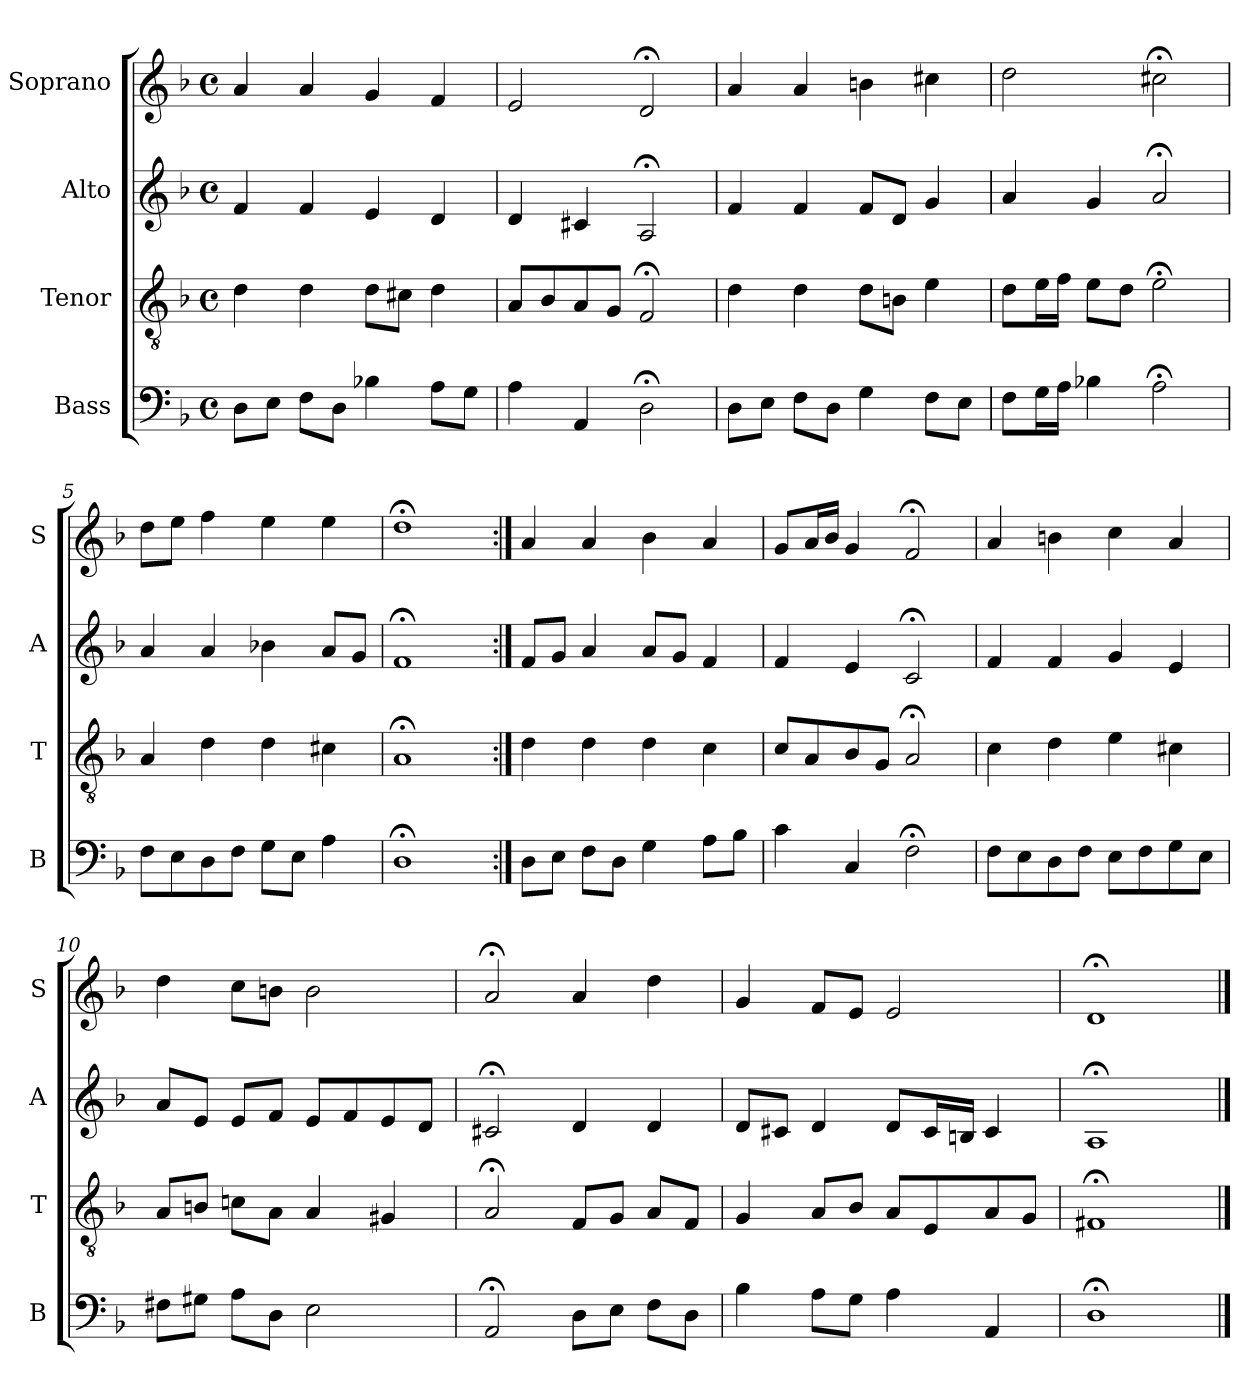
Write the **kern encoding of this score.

**kern	**kern	**kern	**kern
*part4	*part3	*part2	*part1
*staff4	*staff3	*staff2	*staff1
*I"Bass	*I"Tenor	*I"Alto	*I"Soprano
*I'B	*I'T	*I'A	*I'S
*clefF4	*clefGv2	*clefG2	*clefG2
*k[b-]	*k[b-]	*k[b-]	*k[b-]
*d:	*d:	*d:	*d:
*M4/4	*M4/4	*M4/4	*M4/4
*met(c)	*met(c)	*met(c)	*met(c)
*MM100	*MM100	*MM100	*MM100
=1	=1	=1	=1
8DL	4d	4f	4a
8EJ	.	.	.
8FL	4d	4f	4a
8DJ	.	.	.
4B-X	8dL	4e	4g
.	8c#XJ	.	.
8AL	4d	4d	4f
8GJ	.	.	.
=2	=2	=2	=2
4A	8AL	4d	2e
.	8B-	.	.
4AA	8A	4c#X	.
.	8GJ	.	.
2D;<	2F;<	2A;<	2d;<
=3	=3	=3	=3
8DL	4d	4f	4a
8EJ	.	.	.
8FL	4d	4f	4a
8DJ	.	.	.
4G	8dL	8fL	4bn
.	8BnJ	8dJ	.
8FL	4e	4g	4cc#X
8EJ	.	.	.
=4	=4	=4	=4
8FL	8dL	4a	2dd
16GL	16eL	.	.
16AJJ	16fJJ	.	.
4B-X	8eL	4g	.
.	8dJ	.	.
2A;<	2e;<	2a;<	2cc#X;<
=5	=5	=5	=5
8FL	4A	4a	8ddL
8E	.	.	8eeJ
8D	4d	4a	4ff
8FJ	.	.	.
8GL	4d	4b-X	4ee
8EJ	.	.	.
4A	4c#X	8aL	4ee
.	.	8gJ	.
=6	=6	=6	=6
1D;<	1A;<	1f;<	1dd;<
=7:|!	=7:|!	=7:|!	=7:|!
8DL	4d	8fL	4a
8EJ	.	8gJ	.
8FL	4d	4a	4a
8DJ	.	.	.
4G	4d	8aL	4b-
.	.	8gJ	.
8AL	4c	4f	4a
8B-J	.	.	.
=8	=8	=8	=8
4c	8cL	4f	8gL
.	8A	.	16aL
.	.	.	16b-JJ
4C	8B-	4e	4g
.	8GJ	.	.
2F;<	2A;<	2c;<	2f;<
=9	=9	=9	=9
8FL	4c	4f	4a
8E	.	.	.
8D	4d	4f	4bn
8FJ	.	.	.
8EL	4e	4g	4cc
8F	.	.	.
8Gi	4c#Xi	4ei	4ai
8EJ	.	.	.
=10	=10	=10	=10
8F#XL	8AL	8aL	4dd
8G#XJ	8BnJ	8eJ	.
8AL	8cnL	8eL	8ccL
8DJ	8AJ	8fJ	8bnJ
2E	4A	8eL	2b
.	.	8f	.
.	4G#X	8e	.
.	.	8dJ	.
=11	=11	=11	=11
2AA;<	2A;<	2c#X;<	2a;<
8DL	8FL	4d	4a
8EJ	8GJ	.	.
8FL	8AL	4d	4dd
8DJ	8FJ	.	.
=12	=12	=12	=12
4B-	4G	8dL	4g
.	.	8c#XJ	.
8AL	8AL	4d	8fL
8GJ	8B-J	.	8eJ
4A	8AL	8dL	2e
.	8E	16c#L	.
.	.	16BnJJ	.
4AA	8A	4c#	.
.	8GJ	.	.
=13	=13	=13	=13
1D;<	1F#X;<	1A;<	1d;<
==	==	==	==
*-	*-	*-	*-
